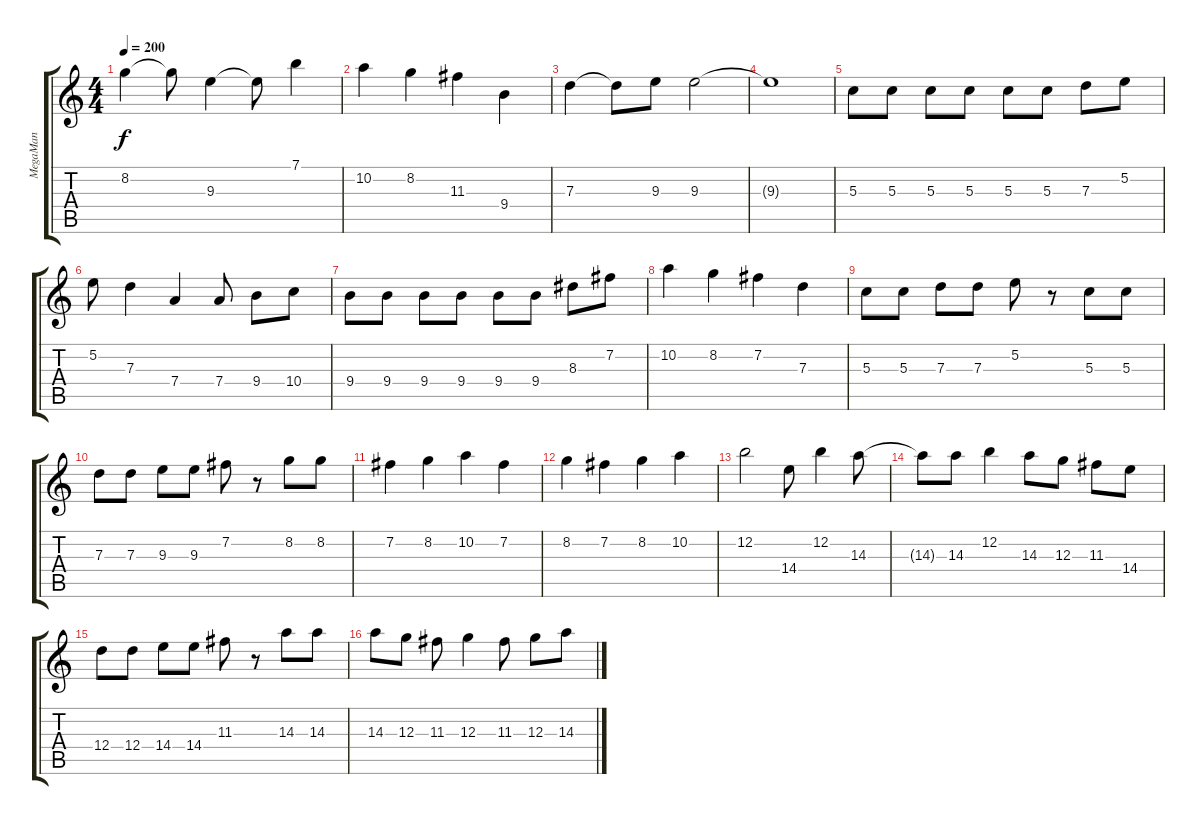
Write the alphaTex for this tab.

\track ("MegaMan" "MegaMan") {instrument distortionguitar}
\staff {score tabs}
\tuning (E4 B3 G3 D3 A2 E2) {hide}
\ts (4 4)
\tempo 200
\clef g2
\ks c
8.2.4{dy f} 8.2{t}.8 9.3.4 9.3{t}.8 7.1.4 |
10.2.4 8.2.4 11.3.4 9.4.4 |
7.3.4 7.3{t}.8 9.3.8 9.3.2 |
9.3{t}.1 |
5.3.8 5.3.8 5.3.8 5.3.8 5.3.8 5.3.8 7.3.8 5.2.8 |
5.2.8 7.3.4 7.4.4 7.4.8 9.4.8 10.4.8 |
9.4.8 9.4.8 9.4.8 9.4.8 9.4.8 9.4.8 8.3.8 7.2.8 |
10.2.4 8.2.4 7.2.4 7.3.4 |
5.3.8 5.3.8 7.3.8 7.3.8 5.2.8 r.8 5.3.8 5.3.8 |
7.3.8 7.3.8 9.3.8 9.3.8 7.2.8 r.8 8.2.8 8.2.8 |
7.2.4 8.2.4 10.2.4 7.2.4 |
8.2.4 7.2.4 8.2.4 10.2.4 |
12.2.2 14.4.8 12.2.4 14.3.8 |
14.3{t}.8 14.3.8 12.2.4 14.3.8 12.3.8 11.3.8 14.4.8 |
12.4.8 12.4.8 14.4.8 14.4.8 11.3.8 r.8 14.3.8 14.3.8 |
14.3.8 12.3.8 11.3.8 12.3.4 11.3.8 12.3.8 14.3.8
